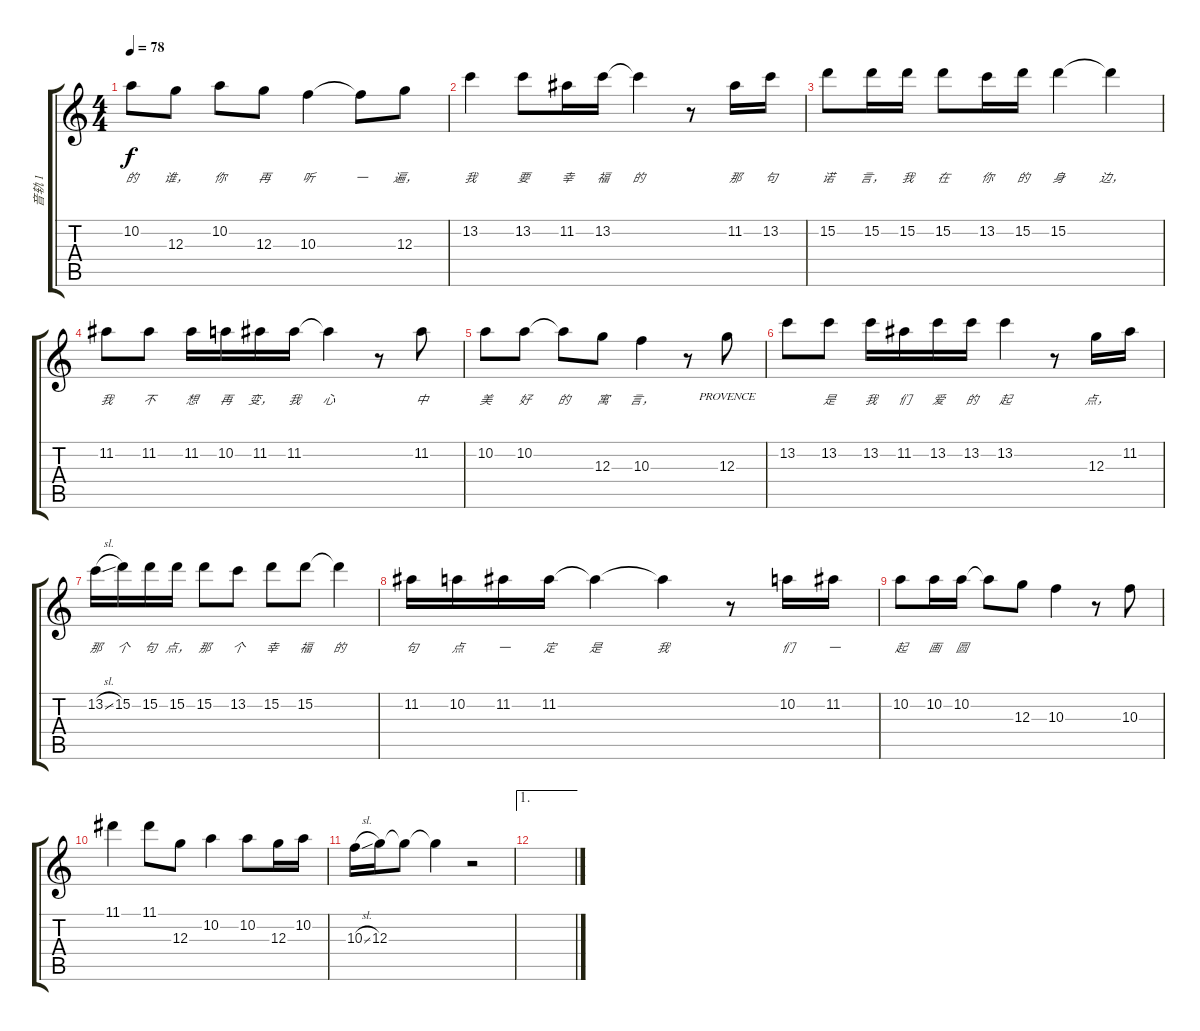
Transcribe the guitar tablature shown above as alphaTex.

\track ("音轨 1" "音轨 1") {instrument acousticguitarsteel}
\staff {score tabs}
\tuning (E4 B3 G3 D3 A2 E2) {hide}
\ts (4 4)
\tempo 78
\clef g2
\ks c
10.2.8{lyrics (0 "的") lyrics (1 "") lyrics (2 "") lyrics (3 "") lyrics (4 "") dy f} 12.3.8{lyrics (0 "谁，") lyrics (1 "") lyrics (2 "") lyrics (3 "") lyrics (4 "")} 10.2.8{lyrics (0 "你") lyrics (1 "") lyrics (2 "") lyrics (3 "") lyrics (4 "")} 12.3.8{lyrics (0 "再") lyrics (1 "") lyrics (2 "") lyrics (3 "") lyrics (4 "")} 10.3.4{lyrics (0 "听") lyrics (1 "") lyrics (2 "") lyrics (3 "") lyrics (4 "")} 10.3{t}.8{lyrics (0 "一") lyrics (1 "") lyrics (2 "") lyrics (3 "") lyrics (4 "")} 12.3.8{lyrics (0 "遍，") lyrics (1 "") lyrics (2 "") lyrics (3 "") lyrics (4 "")} |
13.2.4{lyrics (0 "我") lyrics (1 "") lyrics (2 "") lyrics (3 "") lyrics (4 "")} 13.2.8{lyrics (0 "要") lyrics (1 "") lyrics (2 "") lyrics (3 "") lyrics (4 "")} 11.2.16{lyrics (0 "幸") lyrics (1 "") lyrics (2 "") lyrics (3 "") lyrics (4 "")} 13.2.16{lyrics (0 "福") lyrics (1 "") lyrics (2 "") lyrics (3 "") lyrics (4 "")} 13.2{t}.4{lyrics (0 "的") lyrics (1 "") lyrics (2 "") lyrics (3 "") lyrics (4 "")} r.8 11.2.16{lyrics (0 "那") lyrics (1 "") lyrics (2 "") lyrics (3 "") lyrics (4 "")} 13.2.16{lyrics (0 "句") lyrics (1 "") lyrics (2 "") lyrics (3 "") lyrics (4 "")} |
15.2.8{lyrics (0 "诺") lyrics (1 "") lyrics (2 "") lyrics (3 "") lyrics (4 "")} 15.2.16{lyrics (0 "言，") lyrics (1 "") lyrics (2 "") lyrics (3 "") lyrics (4 "")} 15.2.16{lyrics (0 "我") lyrics (1 "") lyrics (2 "") lyrics (3 "") lyrics (4 "")} 15.2.8{lyrics (0 "在") lyrics (1 "") lyrics (2 "") lyrics (3 "") lyrics (4 "")} 13.2.16{lyrics (0 "你") lyrics (1 "") lyrics (2 "") lyrics (3 "") lyrics (4 "")} 15.2.16{lyrics (0 "的") lyrics (1 "") lyrics (2 "") lyrics (3 "") lyrics (4 "")} 15.2.4{lyrics (0 "身") lyrics (1 "") lyrics (2 "") lyrics (3 "") lyrics (4 "")} 15.2{t}.4{lyrics (0 "边，") lyrics (1 "") lyrics (2 "") lyrics (3 "") lyrics (4 "")} |
11.2.8{lyrics (0 "我") lyrics (1 "") lyrics (2 "") lyrics (3 "") lyrics (4 "")} 11.2.8{lyrics (0 "不") lyrics (1 "") lyrics (2 "") lyrics (3 "") lyrics (4 "")} 11.2.16{lyrics (0 "想") lyrics (1 "") lyrics (2 "") lyrics (3 "") lyrics (4 "")} 10.2.16{lyrics (0 "再") lyrics (1 "") lyrics (2 "") lyrics (3 "") lyrics (4 "")} 11.2.16{lyrics (0 "变，") lyrics (1 "") lyrics (2 "") lyrics (3 "") lyrics (4 "")} 11.2.16{lyrics (0 "我") lyrics (1 "") lyrics (2 "") lyrics (3 "") lyrics (4 "")} 11.2{t}.4{lyrics (0 "心") lyrics (1 "") lyrics (2 "") lyrics (3 "") lyrics (4 "")} r.8 11.2.8{lyrics (0 "中") lyrics (1 "") lyrics (2 "") lyrics (3 "") lyrics (4 "")} |
10.2.8{lyrics (0 "美") lyrics (1 "") lyrics (2 "") lyrics (3 "") lyrics (4 "")} 10.2.8{lyrics (0 "好") lyrics (1 "") lyrics (2 "") lyrics (3 "") lyrics (4 "")} 10.2{t}.8{lyrics (0 "的") lyrics (1 "") lyrics (2 "") lyrics (3 "") lyrics (4 "")} 12.3.8{lyrics (0 "寓") lyrics (1 "") lyrics (2 "") lyrics (3 "") lyrics (4 "")} 10.3.4{lyrics (0 "言，") lyrics (1 "") lyrics (2 "") lyrics (3 "") lyrics (4 "")} r.8 12.3.8{lyrics (0 "PROVENCE") lyrics (1 "") lyrics (2 "") lyrics (3 "") lyrics (4 "")} |
13.2.8{lyrics (0 "") lyrics (1 "") lyrics (2 "") lyrics (3 "") lyrics (4 "")} 13.2.8{lyrics (0 "是") lyrics (1 "") lyrics (2 "") lyrics (3 "") lyrics (4 "")} 13.2.16{lyrics (0 "我") lyrics (1 "") lyrics (2 "") lyrics (3 "") lyrics (4 "")} 11.2.16{lyrics (0 "们") lyrics (1 "") lyrics (2 "") lyrics (3 "") lyrics (4 "")} 13.2.16{lyrics (0 "爱") lyrics (1 "") lyrics (2 "") lyrics (3 "") lyrics (4 "")} 13.2.16{lyrics (0 "的") lyrics (1 "") lyrics (2 "") lyrics (3 "") lyrics (4 "")} 13.2.4{lyrics (0 "起") lyrics (1 "") lyrics (2 "") lyrics (3 "") lyrics (4 "")} r.8 12.3.16{lyrics (0 "点，") lyrics (1 "") lyrics (2 "") lyrics (3 "") lyrics (4 "")} 11.2.16{lyrics (0 "") lyrics (1 "") lyrics (2 "") lyrics (3 "") lyrics (4 "")} |
13.2{sl}.16{lyrics (0 "那") lyrics (1 "") lyrics (2 "") lyrics (3 "") lyrics (4 "")} 15.2.16{lyrics (0 "个") lyrics (1 "") lyrics (2 "") lyrics (3 "") lyrics (4 "")} 15.2.16{lyrics (0 "句") lyrics (1 "") lyrics (2 "") lyrics (3 "") lyrics (4 "")} 15.2.16{lyrics (0 "点，") lyrics (1 "") lyrics (2 "") lyrics (3 "") lyrics (4 "")} 15.2.8{lyrics (0 "那") lyrics (1 "") lyrics (2 "") lyrics (3 "") lyrics (4 "")} 13.2.8{lyrics (0 "个") lyrics (1 "") lyrics (2 "") lyrics (3 "") lyrics (4 "")} 15.2.8{lyrics (0 "幸") lyrics (1 "") lyrics (2 "") lyrics (3 "") lyrics (4 "")} 15.2.8{lyrics (0 "福") lyrics (1 "") lyrics (2 "") lyrics (3 "") lyrics (4 "")} 15.2{t}.4{lyrics (0 "的") lyrics (1 "") lyrics (2 "") lyrics (3 "") lyrics (4 "")} |
11.2.16{lyrics (0 "句") lyrics (1 "") lyrics (2 "") lyrics (3 "") lyrics (4 "")} 10.2.16{lyrics (0 "点") lyrics (1 "") lyrics (2 "") lyrics (3 "") lyrics (4 "")} 11.2.16{lyrics (0 "一") lyrics (1 "") lyrics (2 "") lyrics (3 "") lyrics (4 "")} 11.2.16{lyrics (0 "定") lyrics (1 "") lyrics (2 "") lyrics (3 "") lyrics (4 "")} 11.2{t}.4{lyrics (0 "是") lyrics (1 "") lyrics (2 "") lyrics (3 "") lyrics (4 "")} 11.2{t}.4{lyrics (0 "我") lyrics (1 "") lyrics (2 "") lyrics (3 "") lyrics (4 "")} r.8 10.2.16{lyrics (0 "们") lyrics (1 "") lyrics (2 "") lyrics (3 "") lyrics (4 "")} 11.2.16{lyrics (0 "一") lyrics (1 "") lyrics (2 "") lyrics (3 "") lyrics (4 "")} |
10.2.8{lyrics (0 "起") lyrics (1 "") lyrics (2 "") lyrics (3 "") lyrics (4 "")} 10.2.16{lyrics (0 "画") lyrics (1 "") lyrics (2 "") lyrics (3 "") lyrics (4 "")} 10.2.16{lyrics (0 "圆") lyrics (1 "") lyrics (2 "") lyrics (3 "") lyrics (4 "")} 10.2{t}.8 12.3.8 10.3.4 r.8 10.3.8 |
11.1.4 11.1.8 12.3.8 10.2.4 10.2.8 12.3.16 10.2.16 |
10.3{sl}.16 12.3.16 12.3{t}.8 12.3{t}.4 r.2 |
\ae 1
